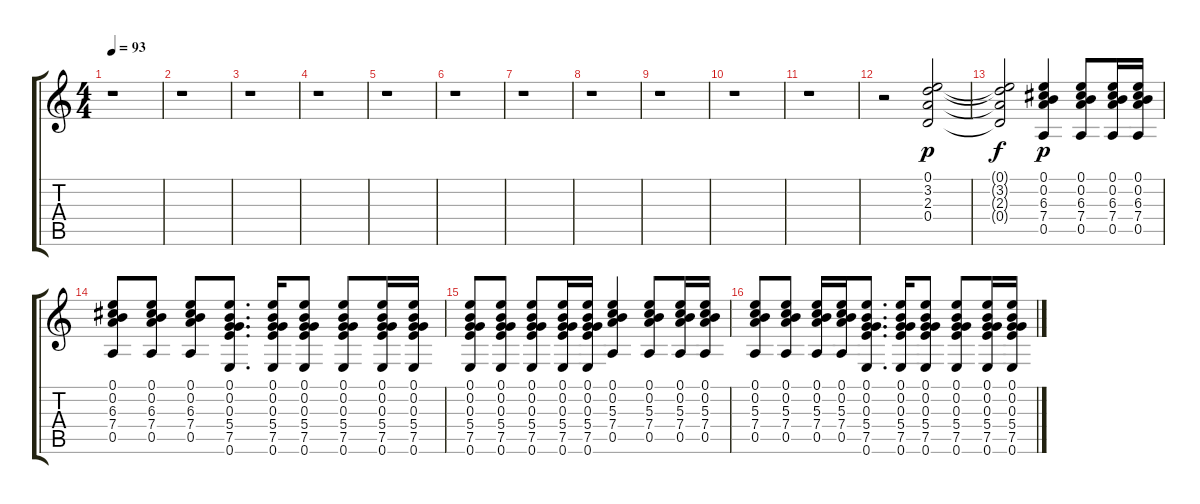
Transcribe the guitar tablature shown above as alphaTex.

\track "" {instrument acousticguitarsteel}
\staff {score tabs}
\tuning (E4 B3 G3 D3 A2 E2) {hide}
\ts (4 4)
\tempo 93
\clef g2
\ks c
r.1{dy p} |
r.1 |
r.1 |
r.1 |
r.1 |
r.1 |
r.1 |
r.1 |
r.1 |
r.1 |
r.1 |
r.2 (0.1 3.2 2.3 0.4).2 |
(0.1{t} 3.2{t} 2.3{t} 0.4{t}).2{dy f} (0.1 0.2 6.3 7.4 0.5).4{dy p} (0.1 0.2 6.3 7.4 0.5).8 (0.1 0.2 6.3 7.4 0.5).16 (0.1 0.2 6.3 7.4 0.5).16 |
(0.1 0.2 6.3 7.4 0.5).8 (0.1 0.2 6.3 7.4 0.5).8 (0.1 0.2 6.3 7.4 0.5).8 (0.1 0.2 0.3 5.4 7.5 0.6).8{d} (0.1 0.2 0.3 5.4 7.5 0.6).16 (0.1 0.2 0.3 5.4 7.5 0.6).8 (0.1 0.2 0.3 5.4 7.5 0.6).8 (0.1 0.2 0.3 5.4 7.5 0.6).16 (0.1 0.2 0.3 5.4 7.5 0.6).16 |
(0.1 0.2 0.3 5.4 7.5 0.6).8 (0.1 0.2 0.3 5.4 7.5 0.6).8 (0.1 0.2 0.3 5.4 7.5 0.6).8 (0.1 0.2 0.3 5.4 7.5 0.6).16 (0.1 0.2 0.3 5.4 7.5 0.6).16 (0.1 0.2 5.3 7.4 0.5).4 (0.1 0.2 5.3 7.4 0.5).8 (0.1 0.2 5.3 7.4 0.5).16 (0.1 0.2 5.3 7.4 0.5).16 |
(0.1 0.2 5.3 7.4 0.5).8 (0.1 0.2 5.3 7.4 0.5).8 (0.1 0.2 5.3 7.4 0.5).16 (0.1 0.2 5.3 7.4 0.5).16 (0.1 0.2 0.3 5.4 7.5 0.6).8{d} (0.1 0.2 0.3 5.4 7.5 0.6).16 (0.1 0.2 0.3 5.4 7.5 0.6).8 (0.1 0.2 0.3 5.4 7.5 0.6).8 (0.1 0.2 0.3 5.4 7.5 0.6).16 (0.1 0.2 0.3 5.4 7.5 0.6).16
